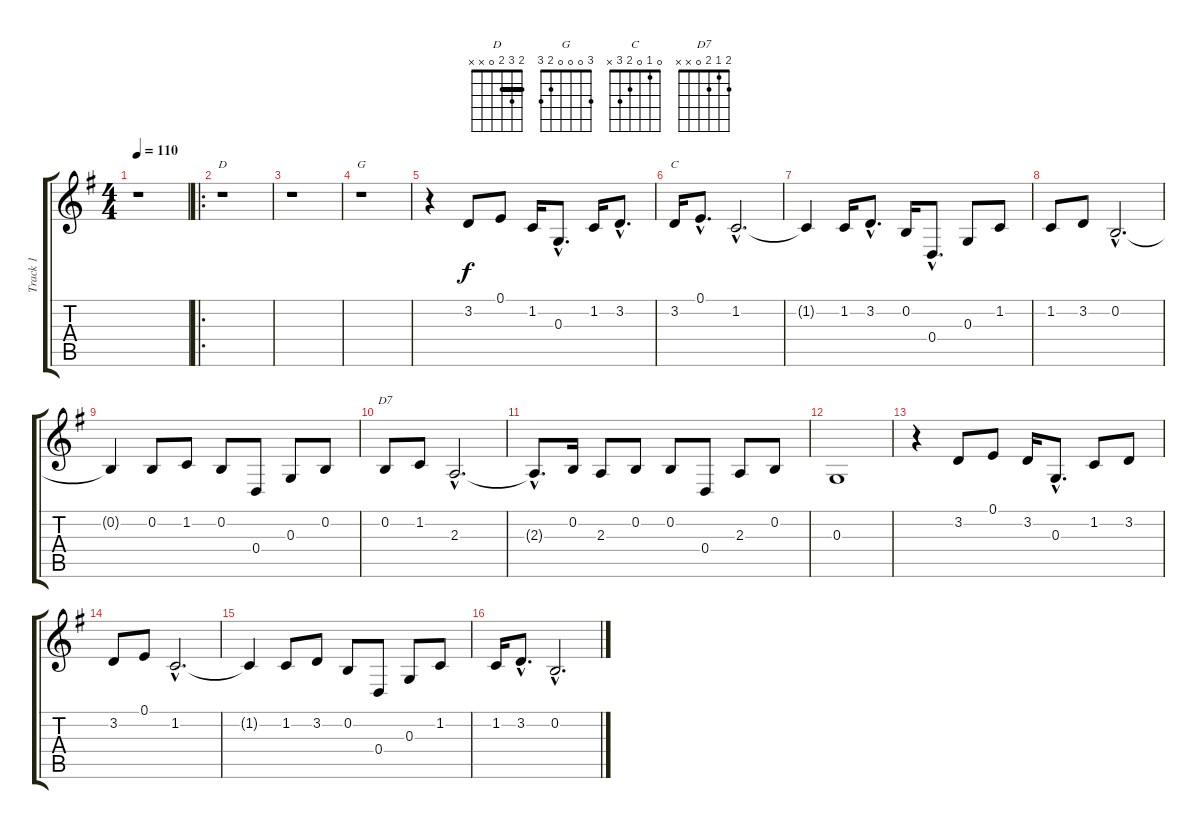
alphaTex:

\track ("Track 1" "Track 1") {instrument accordion}
\staff {score tabs}
\tuning (E4 B3 G3 D3 A2 E2) {hide}
\chord ("D" 2 3 2 0 x x) {barre 2}
\chord ("G" 3 0 0 0 2 3)
\chord ("C" 0 1 0 2 3 x)
\chord ("D7" 2 1 2 0 x x)
\ts (4 4)
\tempo 110
\clef g2
\ks g
r.1{dy f instrument accordion} |
\ro
r.1{ch "D"} |
r.1 |
r.1{ch "G"} |
r.4 3.2.8 0.1.8 1.2.16 0.3{hac}.8{d} 1.2.16 3.2{hac}.8{d} |
3.2.16{ch "C"} 0.1{hac}.8{d} 1.2{hac}.2{d} |
1.2{t}.4 1.2.16 3.2{hac}.8{d} 0.2.16 0.4{hac}.8{d} 0.3.8 1.2.8 |
1.2.8 3.2.8 0.2{hac}.2{d} |
0.2{t}.4 0.2.8 1.2.8 0.2.8 0.4.8 0.3.8 0.2.8 |
0.2.8{ch "D7"} 1.2.8 2.3{hac}.2{d} |
2.3{hac t}.8{d} 0.2.16 2.3.8 0.2.8 0.2.8 0.4.8 2.3.8 0.2.8 |
0.3.1 |
r.4 3.2.8 0.1.8 3.2.16 0.3{hac}.8{d} 1.2.8 3.2.8 |
3.2.8 0.1.8 1.2{hac}.2{d} |
1.2{t}.4 1.2.8 3.2.8 0.2.8 0.4.8 0.3.8 1.2.8 |
1.2.16 3.2{hac}.8{d} 0.2{hac}.2{d}
